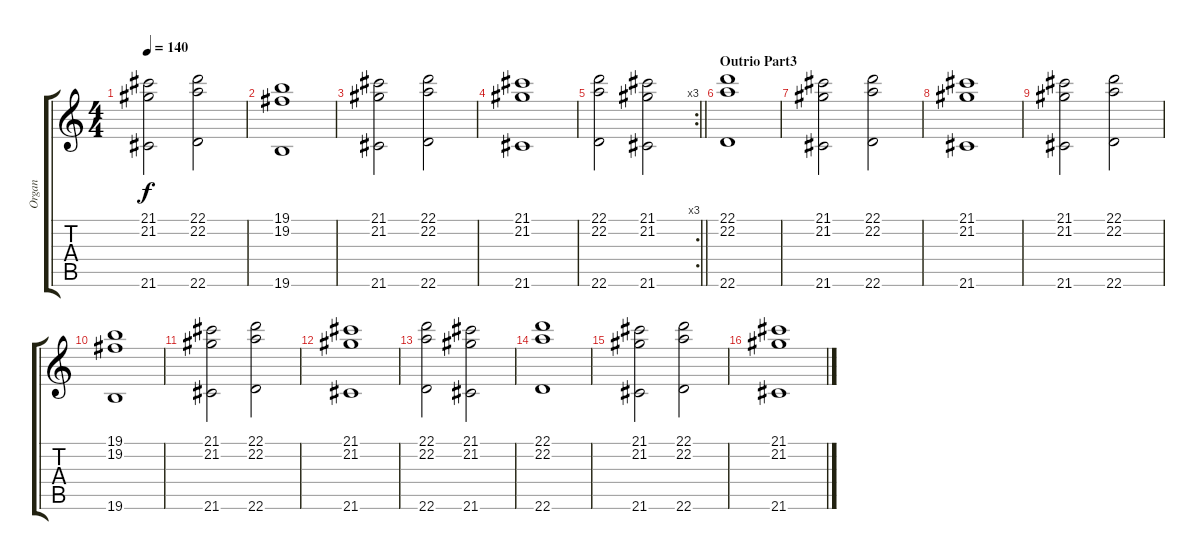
\track ("Organ" "Organ") {instrument churchorgan}
\staff {score tabs}
\tuning (E4 B3 G3 D3 A2 E2) {hide}
\ts (4 4)
\tempo 140
\clef g2
\ks c
(21.1 21.2 21.6).2{dy f} (22.1 22.2 22.6).2 |
(19.1 19.2 19.6).1 |
(21.1 21.2 21.6).2 (22.1 22.2 22.6).2 |
(21.1 21.2 21.6).1 |
\rc 3
\barLineRight lightlight
(22.1 22.2 22.6).2 (21.1 21.2 21.6).2 |
\section ("" "Outrio Part3")
(22.1 22.2 22.6).1 |
(21.1 21.2 21.6).2 (22.1 22.2 22.6).2 |
(21.1 21.2 21.6).1 |
(21.1 21.2 21.6).2 (22.1 22.2 22.6).2 |
(19.1 19.2 19.6).1 |
(21.1 21.2 21.6).2 (22.1 22.2 22.6).2 |
(21.1 21.2 21.6).1 |
(22.1 22.2 22.6).2 (21.1 21.2 21.6).2 |
(22.1 22.2 22.6).1 |
(21.1 21.2 21.6).2 (22.1 22.2 22.6).2 |
(21.1 21.2 21.6).1
